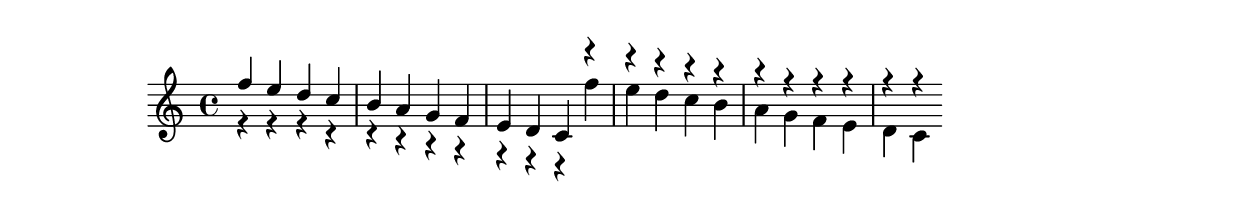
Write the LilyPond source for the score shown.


\header {

  texidoc = "In rest-note collisions, the rest moves in discrete
  steps, and inside the staff, it moves in whole staff spaces."

	}


\version "2.14.0"
\new Staff {

  <<
    \relative c'' {
      f e d c b a g f e d c
    }
    \\
    {
      r4 r r r r r r r r r r
    }
  >>
  <<
    {
      r4 r r r r r r r r r r
    }
    \\
    \relative c'' {
      f e d c b a g f e d c
    }
  >>
}
